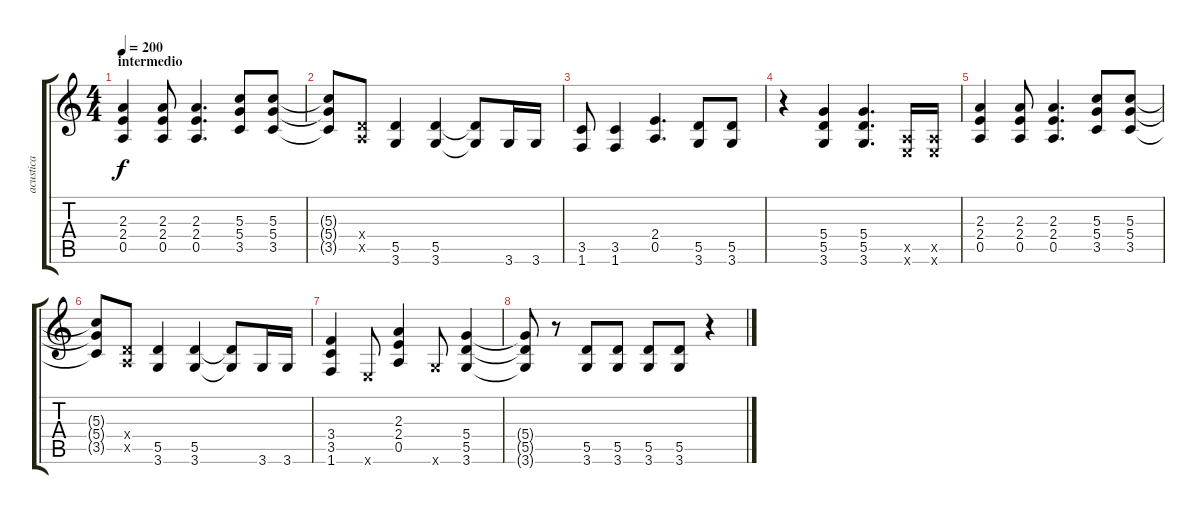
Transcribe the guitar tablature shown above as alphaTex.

\track ("acustica" "acustica") {instrument acousticguitarsteel}
\staff {score tabs}
\tuning (E4 B3 G3 D3 A2 E2) {hide}
\ts (4 4)
\section ("" "intermedio")
\tempo 200
\clef g2
\ks c
(2.3 2.4 0.5).4{dy f} (2.3 2.4 0.5).8 (2.3 2.4 0.5).4{d} (5.3 5.4 3.5).8 (5.3 5.4 3.5).8 |
(5.3{t} 5.4{t} 3.5{t}).8 (0.4{x} 0.5{x}).8 (5.5 3.6).4 (5.5 3.6).4 (5.5{t} 3.6{t}).8 3.6.16 3.6.16 |
(3.5 1.6).8 (3.5 1.6).4 (2.4 0.5).4{d} (5.5 3.6).8 (5.5 3.6).8 |
r.4 (5.4 5.5 3.6).4 (5.4 5.5 3.6).4{d} (0.5{x} 0.6{x}).16 (0.5{x} 0.6{x}).16 |
(2.3 2.4 0.5).4 (2.3 2.4 0.5).8 (2.3 2.4 0.5).4{d} (5.3 5.4 3.5).8 (5.3 5.4 3.5).8 |
(5.3{t} 5.4{t} 3.5{t}).8 (0.4{x} 0.5{x}).8 (5.5 3.6).4 (5.5 3.6).4 (5.5{t} 3.6{t}).8 3.6.16 3.6.16 |
(3.4 3.5 1.6).4 0.6{x}.8 (2.3 2.4 0.5).4 3.6{x}.8 (5.4 5.5 3.6).4 |
(5.4{t} 5.5{t} 3.6{t}).8 r.8 (5.5 3.6).8 (5.5 3.6).8 (5.5 3.6).8 (5.5 3.6).8 r.4
